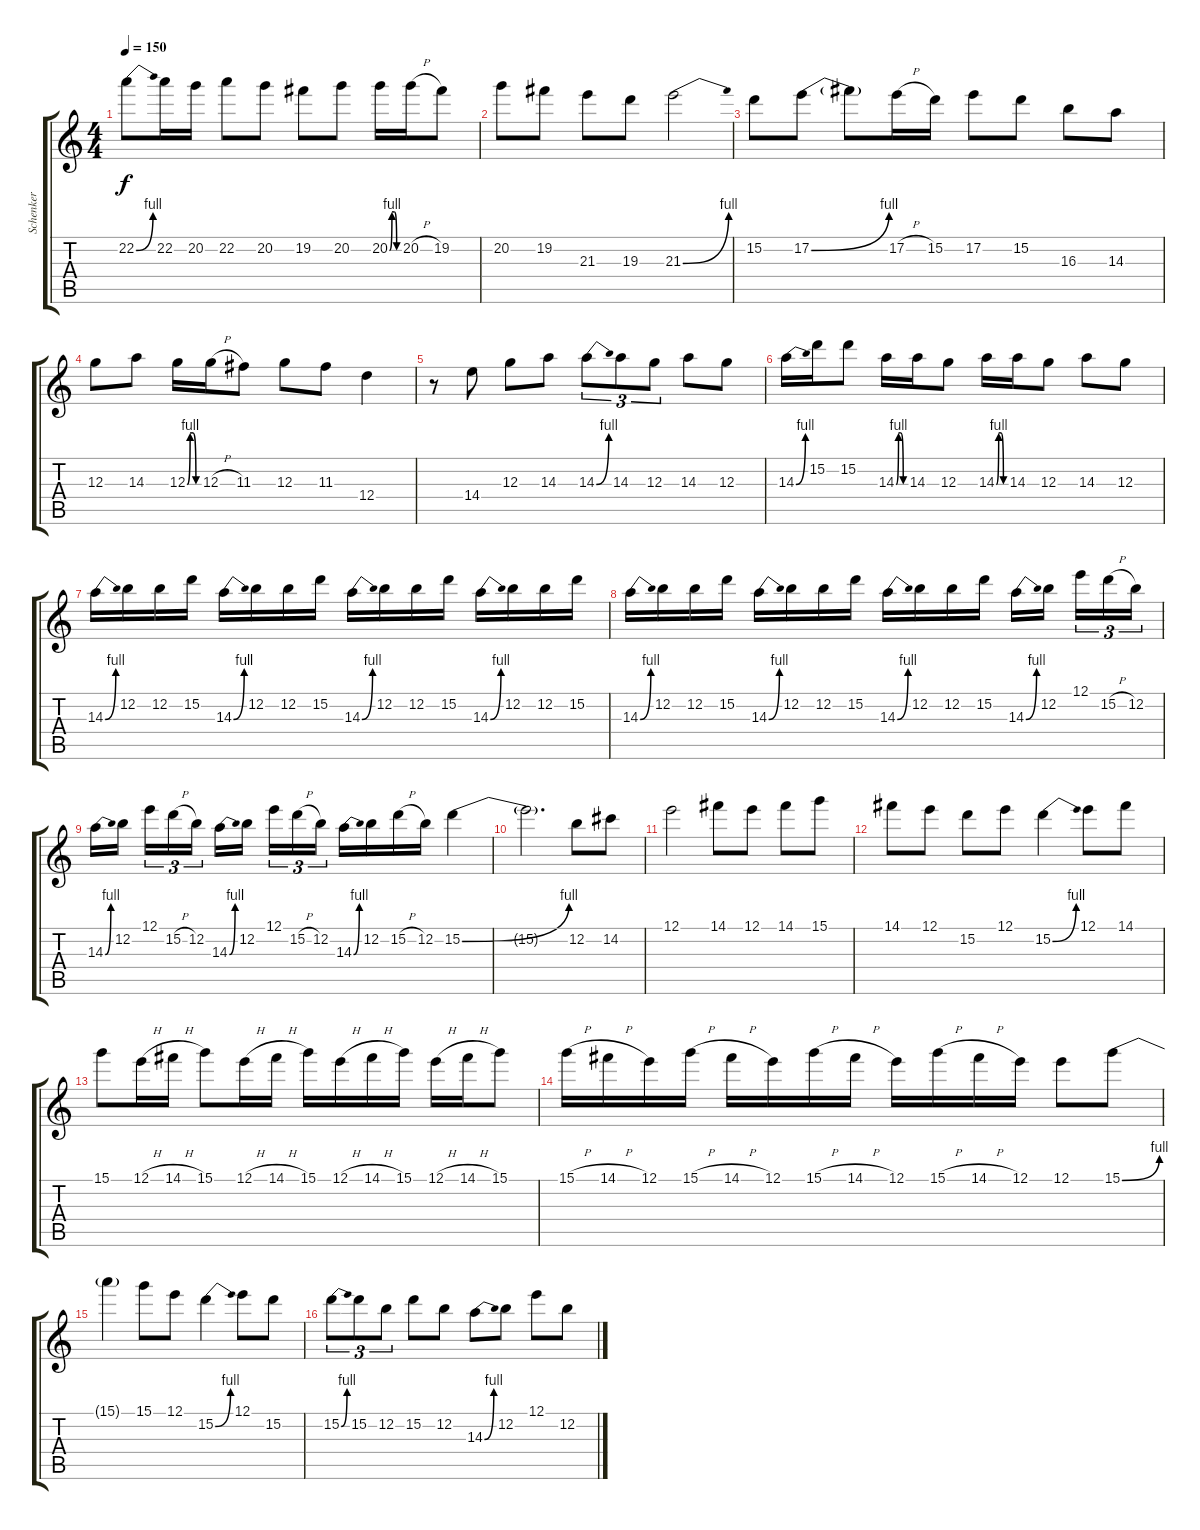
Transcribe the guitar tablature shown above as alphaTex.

\track ("Schenker" "Schenker") {instrument overdrivenguitar}
\staff {score tabs}
\tuning (E4 B3 G3 D3 A2 E2) {hide}
\ts (4 4)
\tempo 150
\clef g2
\ks c
22.2{be (bend 0 0 60 4)}.8{dy f} 22.2.16 20.2.16 22.2.8 20.2.8 19.2.8 20.2.8 20.2{be (custom 0 0 15 4 30 4 45 0 60 0)}.16 20.2{h}.16 19.2.8 |
20.2.8 19.2.8 21.3.8 19.3.8 21.3{be (bend 0 0 60 4)}.2 |
15.2.8 17.2{be (bend 0 0 60 4)}.8 17.2{t}.8 17.2{h}.16 15.2.16 17.2.8 15.2.8 16.3.8 14.3.8 |
12.3.8 14.3.8 12.3{be (custom 0 0 15 4 30 4 45 0 60 0)}.16 12.3{h}.16 11.3.8 12.3.8 11.3.8 12.4.4 |
r.8 14.4.8 12.3.8 14.3.8 14.3{be (bend 0 0 60 4)}.8{tu (3 2)} 14.3.8{tu (3 2)} 12.3.8{tu (3 2)} 14.3.8 12.3.8 |
14.3{be (bend 0 0 60 4)}.16 15.2.16 15.2.8 14.3{be (custom 0 0 15 4 30 4 45 0 60 0)}.16 14.3.16 12.3.8 14.3{be (custom 0 0 15 4 30 4 45 0 60 0)}.16 14.3.16 12.3.8 14.3.8 12.3.8 |
14.3{be (bend 0 0 60 4)}.16 12.2.16 12.2.16 15.2.16 14.3{be (bend 0 0 60 4)}.16 12.2.16 12.2.16 15.2.16 14.3{be (bend 0 0 60 4)}.16 12.2.16 12.2.16 15.2.16 14.3{be (bend 0 0 60 4)}.16 12.2.16 12.2.16 15.2.16 |
14.3{be (bend 0 0 60 4)}.16 12.2.16 12.2.16 15.2.16 14.3{be (bend 0 0 60 4)}.16 12.2.16 12.2.16 15.2.16 14.3{be (bend 0 0 60 4)}.16 12.2.16 12.2.16 15.2.16 14.3{be (bend 0 0 60 4)}.16 12.2.16{beam splitsecondary} 12.1.16{tu (3 2)} 15.2{h}.16{tu (3 2)} 12.2.16{tu (3 2)} |
14.3{be (bend 0 0 60 4)}.16 12.2.16{beam splitsecondary} 12.1.16{tu (3 2)} 15.2{h}.16{tu (3 2)} 12.2.16{tu (3 2)} 14.3{be (bend 0 0 60 4)}.16 12.2.16{beam splitsecondary} 12.1.16{tu (3 2)} 15.2{h}.16{tu (3 2)} 12.2.16{tu (3 2)} 14.3{be (bend 0 0 60 4)}.16 12.2.16 15.2{h}.16 12.2.16 15.2{be (bend 0 0 60 4)}.4 |
15.2{t}.2{d} 12.2.8 14.2.8 |
12.1.2 14.1.8 12.1.8 14.1.8 15.1.8 |
14.1.8 12.1.8 15.2.8 12.1.8 15.2{be (bend 0 0 60 4)}.4 12.1.8 14.1.8 |
15.1.8 12.1{h}.16 14.1{h}.16 15.1.8 12.1{h}.16 14.1{h}.16 15.1.16 12.1{h}.16 14.1{h}.16 15.1.16 12.1{h}.16 14.1{h}.16 15.1.8 |
15.1{h}.16 14.1{h}.16 12.1.16 15.1{h}.16 14.1{h}.16 12.1.16 15.1{h}.16 14.1{h}.16 12.1.16 15.1{h}.16 14.1{h}.16 12.1.16 12.1.8 15.1{be (bend 0 0 60 4)}.8 |
15.1{t}.4 15.1.8 12.1.8 15.2{be (bend 0 0 60 4)}.4 12.1.8 15.2.8 |
15.2{be (bend 0 0 60 4)}.8{tu (3 2)} 15.2.8{tu (3 2)} 12.2.8{tu (3 2)} 15.2.8 12.2.8 14.3{be (bend 0 0 60 4)}.8 12.2.8 12.1.8 12.2.8
